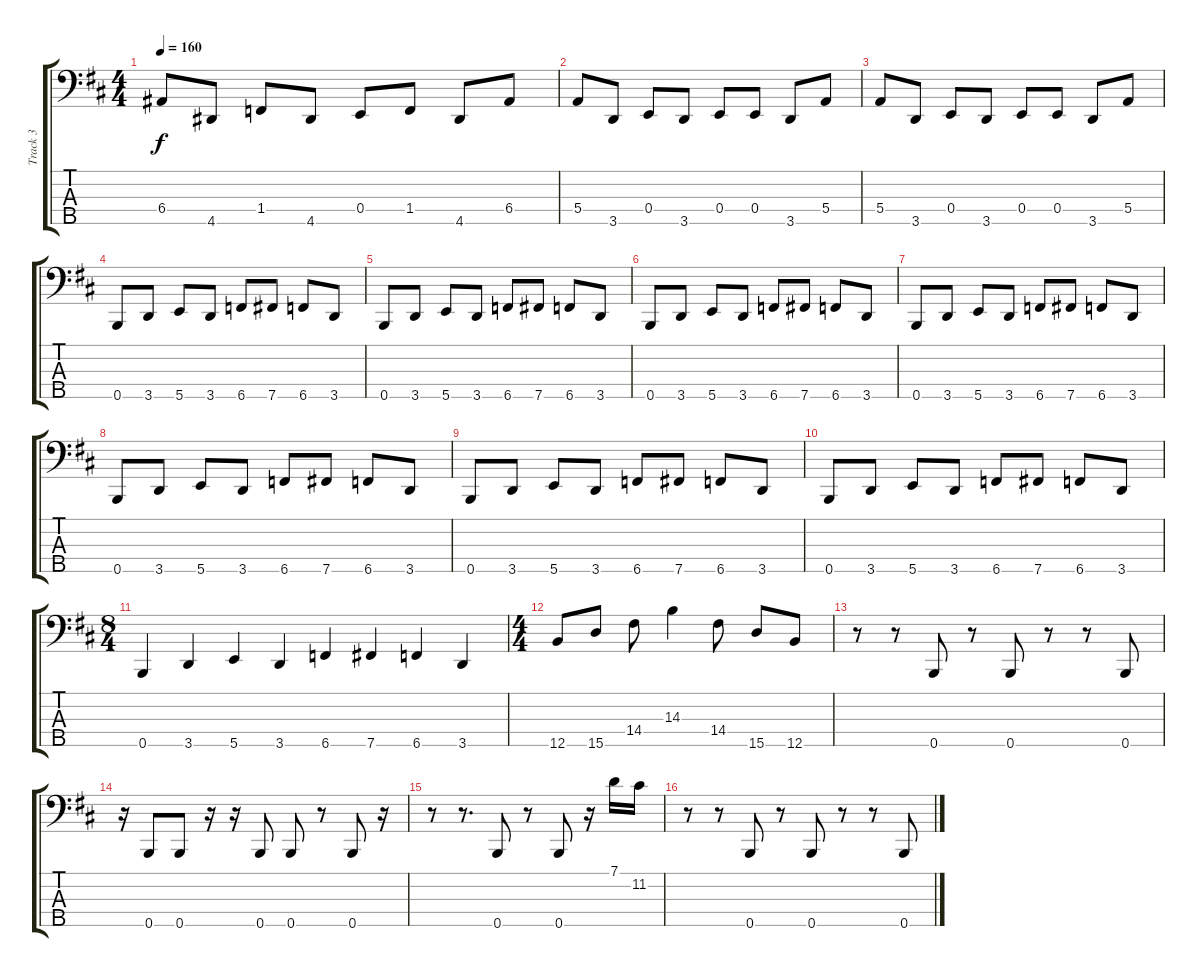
\track ("Track 3" "Track 3") {instrument electricbassfinger}
\staff {score tabs}
\tuning (G2 D2 A1 E1 B0) {hide}
\ts (4 4)
\tempo 160
\clef f4
\ks bminor
6.4.8{dy f} 4.5.8 1.4.8 4.5.8 0.4.8 1.4.8 4.5.8 6.4.8 |
5.4.8 3.5.8 0.4.8 3.5.8 0.4.8 0.4.8 3.5.8 5.4.8 |
5.4.8 3.5.8 0.4.8 3.5.8 0.4.8 0.4.8 3.5.8 5.4.8 |
0.5.8 3.5.8 5.5.8 3.5.8 6.5.8 7.5.8 6.5.8 3.5.8 |
0.5.8 3.5.8 5.5.8 3.5.8 6.5.8 7.5.8 6.5.8 3.5.8 |
0.5.8 3.5.8 5.5.8 3.5.8 6.5.8 7.5.8 6.5.8 3.5.8 |
0.5.8 3.5.8 5.5.8 3.5.8 6.5.8 7.5.8 6.5.8 3.5.8 |
0.5.8 3.5.8 5.5.8 3.5.8 6.5.8 7.5.8 6.5.8 3.5.8 |
0.5.8 3.5.8 5.5.8 3.5.8 6.5.8 7.5.8 6.5.8 3.5.8 |
0.5.8 3.5.8 5.5.8 3.5.8 6.5.8 7.5.8 6.5.8 3.5.8 |
\ts (8 4)
0.5.4 3.5.4 5.5.4 3.5.4 6.5.4 7.5.4 6.5.4 3.5.4 |
\ts (4 4)
12.5.8 15.5.8 14.4.8 14.3.4 14.4.8 15.5.8 12.5.8 |
r.8 r.8 0.5.8 r.8 0.5.8 r.8 r.8 0.5.8 |
r.16 0.5.8 0.5.8 r.16 r.16 0.5.8 0.5.8 r.8 0.5.8 r.16 |
r.8 r.8{d} 0.5.8 r.8 0.5.8 r.16 7.1.16 11.2.16 |
r.8 r.8 0.5.8 r.8 0.5.8 r.8 r.8 0.5.8
